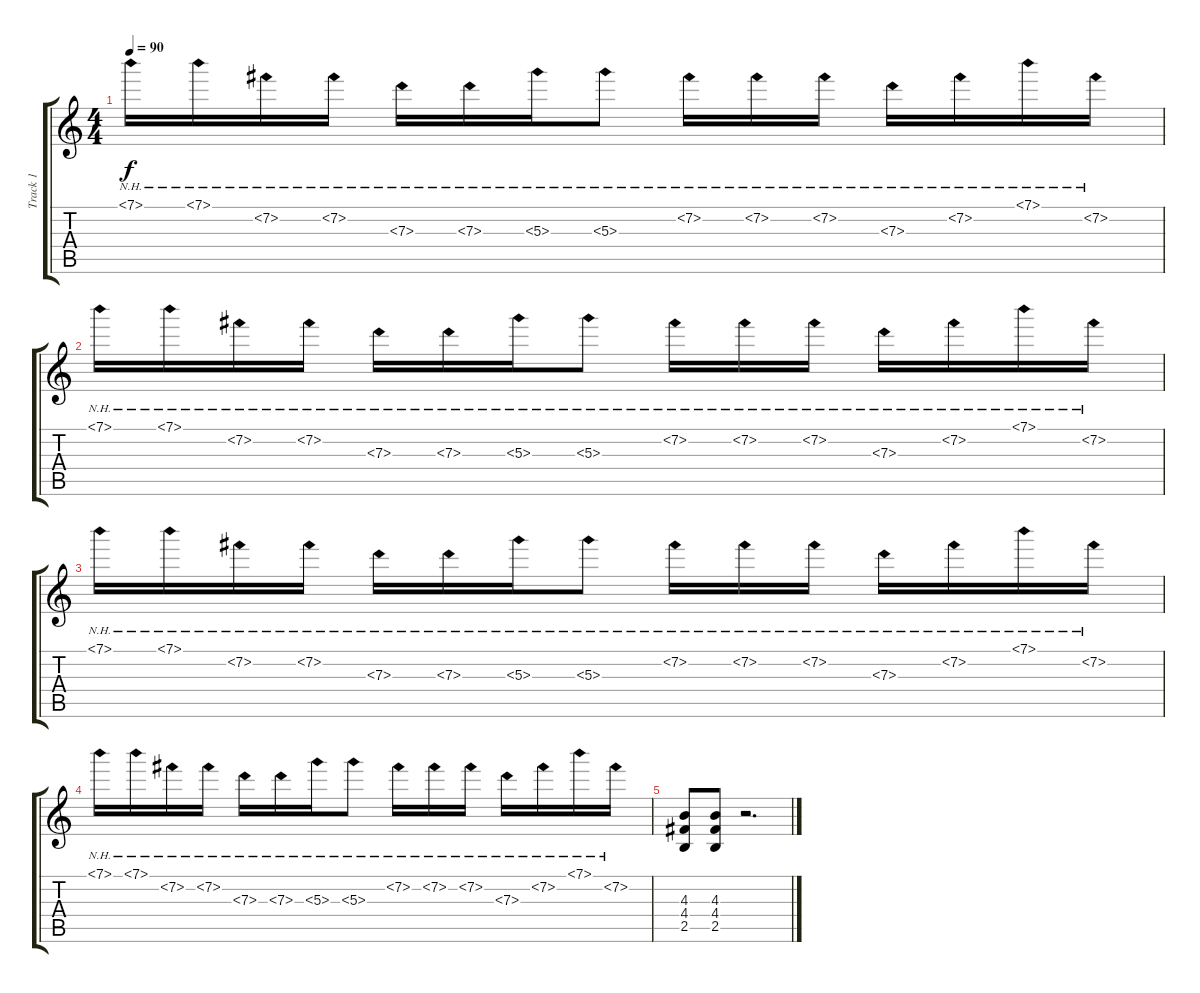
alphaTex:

\track ("Track 1" "Track 1") {instrument overdrivenguitar}
\staff {score tabs}
\tuning (E4 B3 G3 D3 A2 E2) {hide}
\ts (4 4)
\tempo 90
\clef g2
\ks c
7.1{nh}.16{dy f} 7.1{nh}.16 7.2{nh}.16 7.2{nh}.16 7.3{nh}.16 7.3{nh}.16 5.3{nh}.16 5.3{nh}.8 7.2{nh}.16 7.2{nh}.16 7.2{nh}.16 7.3{nh}.16 7.2{nh}.16 7.1{nh}.16 7.2{nh}.16 |
7.1{nh}.16 7.1{nh}.16 7.2{nh}.16 7.2{nh}.16 7.3{nh}.16 7.3{nh}.16 5.3{nh}.16 5.3{nh}.8 7.2{nh}.16 7.2{nh}.16 7.2{nh}.16 7.3{nh}.16 7.2{nh}.16 7.1{nh}.16 7.2{nh}.16 |
7.1{nh}.16 7.1{nh}.16 7.2{nh}.16 7.2{nh}.16 7.3{nh}.16 7.3{nh}.16 5.3{nh}.16 5.3{nh}.8 7.2{nh}.16 7.2{nh}.16 7.2{nh}.16 7.3{nh}.16 7.2{nh}.16 7.1{nh}.16 7.2{nh}.16 |
7.1{nh}.16 7.1{nh}.16 7.2{nh}.16 7.2{nh}.16 7.3{nh}.16 7.3{nh}.16 5.3{nh}.16 5.3{nh}.8 7.2{nh}.16 7.2{nh}.16 7.2{nh}.16 7.3{nh}.16 7.2{nh}.16 7.1{nh}.16 7.2{nh}.16 |
(4.3 4.4 2.5).8 (4.3 4.4 2.5).8 r.2{d}
